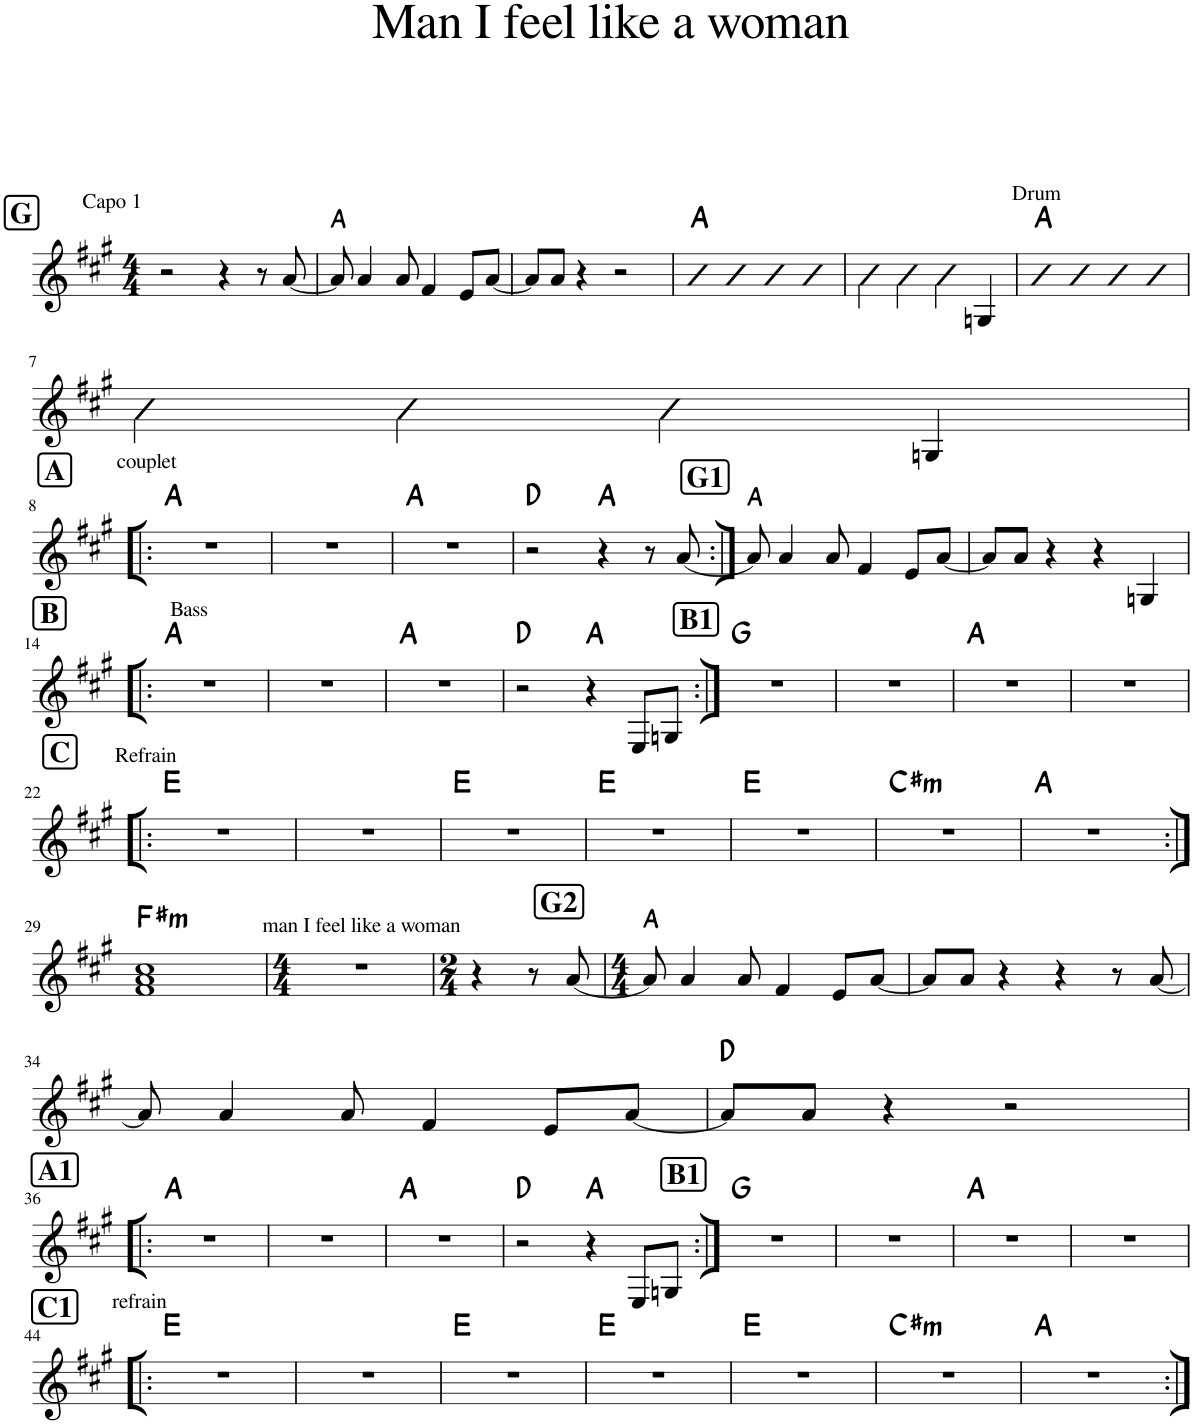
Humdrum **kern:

**kern	**harte
*part1	*part1
*staff1	*
*I"Piano	*
*I'Pno	*
*clefG2	*
*k[f#c#g#]	*
*M4/4	*
!!LO:REH:place=s1:a:B:cj:fs=14:t=G
=1	=1
!LO:TX:a:t=Capo 1	!
2r	.
4r	.
8r	.
[8a/	.
=2	=2
8a/]	A:maj
4a/	.
8a/	.
4f#/	.
8e/L	.
[8a/J	.
=3	=3
8a/L]	.
8a/J	.
4r	.
2r	.
=4	=4
4b	A:maj
4b	.
4b	.
4b	.
=5	=5
4b\	.
4b\	.
4b\	.
4Gn/	.
=6	=6
!LO:TX:a:t=Drum	!
4b	A:maj
4b	.
4b	.
4b	.
!!LO:LB:g=z
=7	=7
4b\	.
4b\	.
4b\	.
4Gn/	.
!!LO:LB:g=z
!!LO:REH:place=s1:a:B:cj:fs=14:t=A
=8!|:	=8!|:
!LO:TX:a:t=couplet	!
1r	A:maj
=9	=9
1r	.
=10	=10
1r	A:maj
=11	=11
2r	D:maj
4r	A:maj
8r	.
[8a/	.
!!LO:REH:place=s1:a:B:cj:fs=14:t=G1
=12:|!	=12:|!
8a/]	A:maj
4a/	.
8a/	.
4f#/	.
8e/L	.
[8a/J	.
=13	=13
8a/L]	.
8a/J	.
4r	.
4r	.
4Gn/	.
!!LO:LB:g=z
!!LO:REH:place=s1:a:B:cj:fs=14:t=B
=14!|:	=14!|:
!LO:TX:a:t=Bass	!
1r	A:maj
=15	=15
1r	.
=16	=16
1r	A:maj
=17	=17
2r	D:maj
4r	A:maj
8E/L	.
8Gn/J	.
!!LO:REH:place=s1:a:B:cj:fs=14:t=B1
=18:|!	=18:|!
1r	G:maj
=19	=19
1r	.
=20	=20
1r	A:maj
=21	=21
1r	.
!!LO:LB:g=z
!!LO:REH:place=s1:a:B:cj:fs=14:t=C
=22!|:	=22!|:
!LO:TX:a:t=Refrain	!
1r	E:maj
=23	=23
1r	.
=24	=24
1r	E:maj
=25	=25
1r	E:maj
=26	=26
1r	E:maj
=27	=27
!	!LO:H:kt=m
1r	C#:min
=28	=28
1r	A:maj
!!LO:LB:g=z
=29:|!	=29:|!
!	!LO:H:kt=m
1f# 1a 1cc#	F#:min
=30	=30
*M4/4	*
!LO:TX:a:t=man I feel like a woman	!
1r	.
=31	=31
*M2/4	*
4r	.
8r	.
[8a/	.
!!LO:REH:place=s1:a:B:cj:fs=14:t=G2
=32	=32
*M4/4	*
8a/]	A:maj
4a/	.
8a/	.
4f#/	.
8e/L	.
[8a/J	.
=33	=33
8a/L]	.
8a/J	.
4r	.
4r	.
8r	.
[8a/	.
!!LO:LB:g=z
=34	=34
8a/]	.
4a/	.
8a/	.
4f#/	.
8e/L	.
[8a/J	.
=35	=35
8a/L]	D:maj
8a/J	.
4r	.
2r	.
!!LO:LB:g=z
!!LO:REH:place=s1:a:B:cj:fs=14:t=A1
=36!|:	=36!|:
1r	A:maj
=37	=37
1r	.
=38	=38
1r	A:maj
=39	=39
2r	D:maj
4r	A:maj
8E/L	.
8Gn/J	.
!!LO:REH:place=s1:a:B:cj:fs=14:t=B1
=40:|!	=40:|!
1r	G:maj
=41	=41
1r	.
=42	=42
1r	A:maj
=43	=43
1r	.
!!LO:LB:g=z
!!LO:REH:place=s1:a:B:cj:fs=14:t=C1
=44!|:	=44!|:
!LO:TX:a:t=refrain	!
1r	E:maj
=45	=45
1r	.
=46	=46
1r	E:maj
=47	=47
1r	E:maj
=48	=48
1r	E:maj
=49	=49
!	!LO:H:kt=m
1r	C#:min
=50	=50
1r	A:maj
=:|!	=:|!
*-	*-
